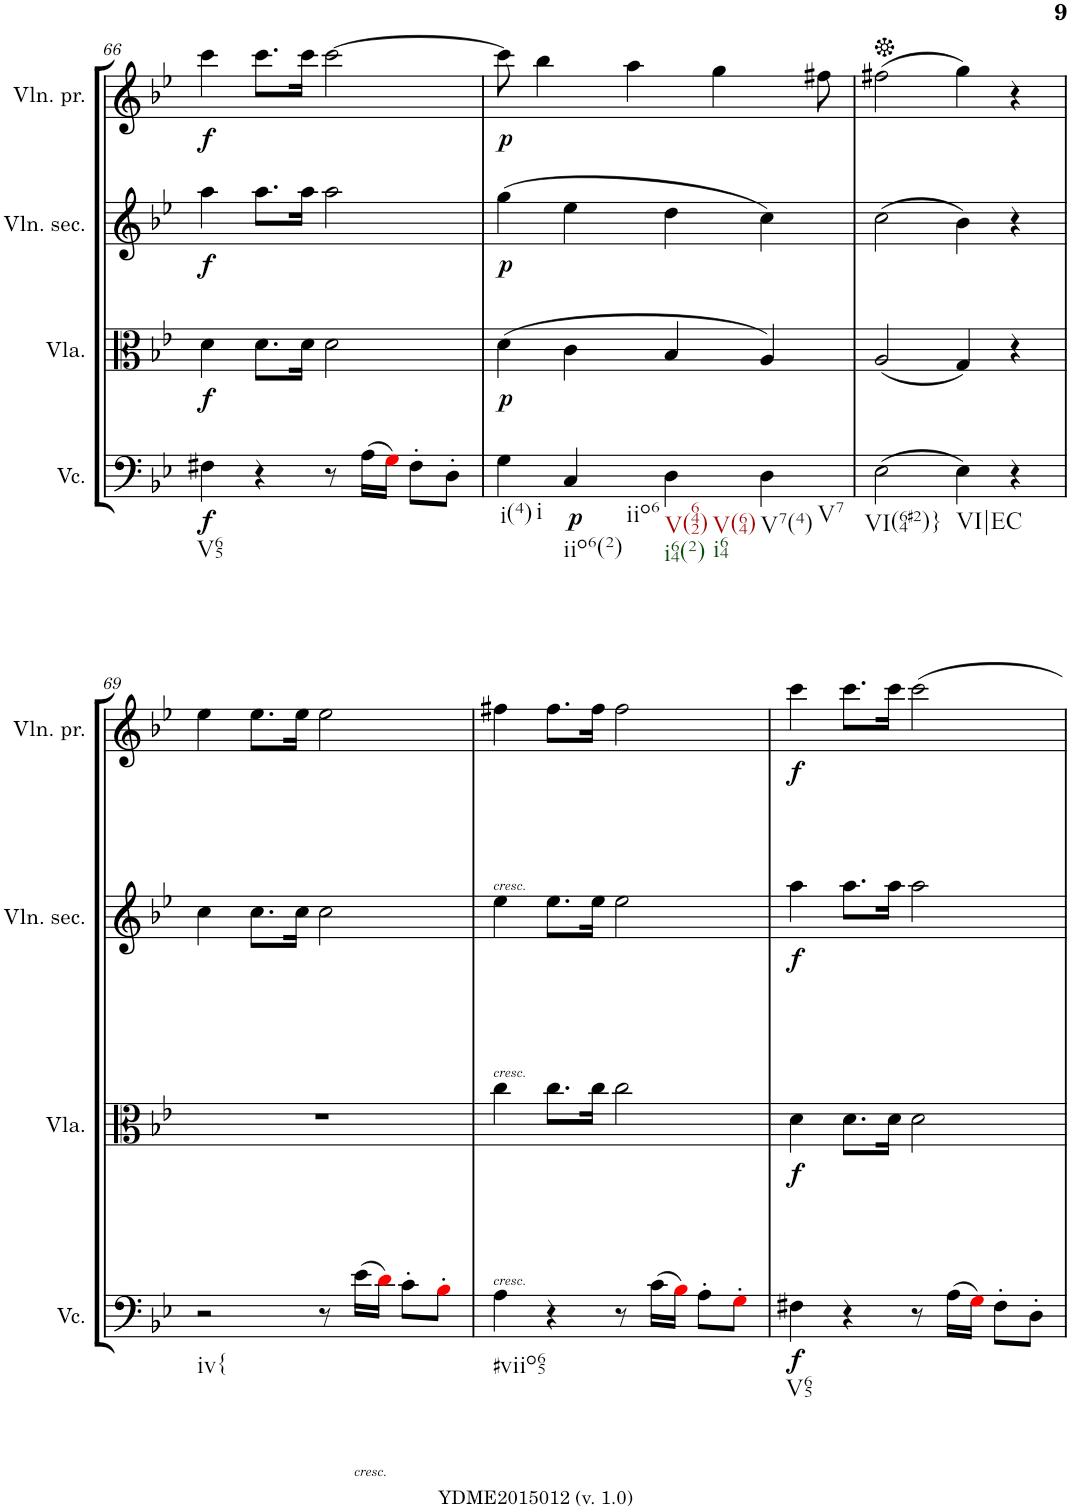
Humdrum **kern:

**kern	**dynam	**kern	**dynam	**kern	**dynam	**kern	**dynam
*part4	*part4	*part3	*part3	*part2	*part2	*part1	*part1
*staff4	*staff4	*staff3	*staff3	*staff2	*staff2	*staff1	*staff1
*I"Violoncelle	*	*I"Viola	*	*I"Violino secondo	*	*I"Violino primo	*
*I'Vc.	*	*I'Vla.	*	*I'Vln. sec.	*	*I'Vln. pr.	*
!!LO:PB:g=z
*clefF4	*	*clefC3	*	*clefG2	*	*clefG2	*
*k[b-e-]	*	*k[b-e-]	*	*k[b-e-]	*	*k[b-e-]	*
*B-:	*	*B-:	*	*B-:	*	*B-:	*
*M2/2	*	*M2/2	*	*M2/2	*	*M2/2	*
*met(c|)	*	*met(c|)	*	*met(c|)	*	*met(c|)	*
=66	=66	=66	=66	=66	=66	=66	=66
!LO:TX:b:t=V65	!	!	!	!	!	!	!
!	!LO:DY:b	!	!LO:DY:b	!	!LO:DY:b	!	!LO:DY:b
4F#X\	f	4d\	f	4aa\	f	4ccc\	f
4r	.	8.d\L	.	8.aa\L	.	8.ccc\L	.
.	.	16d\Jk	.	16aa\Jk	.	16ccc\Jk	.
8r	.	2d\	.	2aa\	.	[2ccc\	.
(>16A\LL	.	.	.	.	.	.	.
16Gi\JJ)	.	.	.	.	.	.	.
8F#'\L	.	.	.	.	.	.	.
8D'\J	.	.	.	.	.	.	.
=67	=67	=67	=67	=67	=67	=67	=67
!LO:TX:b:t=i(4)	!	!	!	!	!	!	!
!LO:TX:b:t=i	!	!	!	!	!	!	!
!	!	!	!LO:DY:b	!	!LO:DY:b	!	!LO:DY:b
4G\	.	(>4d\	p	(>4gg\	p	8ccc\]	p
.	.	.	.	.	.	4bb-\	.
!LO:TX:b:t=iio6(2)	!	!	!	!	!	!	!
!LO:TX:b:t=iio6	!	!	!	!	!	!	!
!	!LO:DY:b	!	!	!	!	!	!
4C/	p	4c\	.	4ee-\	.	.	.
.	.	.	.	.	.	4aa\	.
!LO:TX:b:t=V(642)	!	!	!	!	!	!	!
!LO:TX:b:t=i64(2)	!	!	!	!	!	!	!
!LO:TX:b:t=V(64)	!	!	!	!	!	!	!
!LO:TX:b:t=i64	!	!	!	!	!	!	!
4D\	.	4B-/	.	4dd\	.	.	.
.	.	.	.	.	.	4gg\	.
!LO:TX:b:t=V7(4)	!	!	!	!	!	!	!
!LO:TX:b:t=V7	!	!	!	!	!	!	!
4D\	.	4A/)	.	4cc\)	.	.	.
.	.	.	.	.	.	8ff#X\	.
=68	=68	=68	=68	=68	=68	=68	=68
!LO:TX:b:t=VI(64#2)}	!	!	!	!	!	!	!
(>2E-\	.	(<2A/	.	(>2cc\	.	(>2ff#X\	.
!LO:TX:b:t=VI|EC	!	!	!	!	!	!	!
4E-\)	.	4G/)	.	4b-\)	.	4gg\)	.
4r	.	4r	.	4r	.	4r	.
!!LO:LB:g=z
=69	=69	=69	=69	=69	=69	=69	=69
!LO:TX:b:t=iv{	!	!	!	!	!	!	!
2r	.	1r	.	4cc\	.	4ee-\	.
.	.	.	.	8.cc\L	.	8.ee-\L	.
.	.	.	.	16cc\Jk	.	16ee-\Jk	.
8r	.	.	.	2cc\	.	2ee-\	.
!LO:TX:b:i:t=cresc.	!	!	!	!	!	!	!
(>16e-\LL	.	.	.	.	.	.	.
16di\JJ)	.	.	.	.	.	.	.
8c'\L	.	.	.	.	.	.	.
8B-'i\J	.	.	.	.	.	.	.
=70	=70	=70	=70	=70	=70	=70	=70
!	!	!	!	!	!	!LO:TX:b:i:t=cresc.	!
!	!	!	!	!LO:TX:b:i:t=cresc.	!	!	!
!	!	!LO:TX:b:i:t=cresc.	!	!	!	!	!
!LO:TX:b:t=#viio65	!	!	!	!	!	!	!
4A\	.	4cc\	.	4ee-\	.	4ff#X\	.
4r	.	8.cc\L	.	8.ee-\L	.	8.ff#\L	.
.	.	16cc\Jk	.	16ee-\Jk	.	16ff#\Jk	.
8r	.	2cc\	.	2ee-\	.	2ff#\	.
(>16c\LL	.	.	.	.	.	.	.
16B-i\JJ)	.	.	.	.	.	.	.
8A'\L	.	.	.	.	.	.	.
8G'i\J	.	.	.	.	.	.	.
=71	=71	=71	=71	=71	=71	=71	=71
!LO:TX:b:t=V65	!	!	!	!	!	!	!
!	!LO:DY:b	!	!LO:DY:b	!	!LO:DY:b	!	!LO:DY:b
4F#X\	f	4d\	f	4aa\	f	4ccc\	f
4r	.	8.d\L	.	8.aa\L	.	8.ccc\L	.
.	.	16d\Jk	.	16aa\Jk	.	16ccc\Jk	.
8r	.	2d\	.	2aa\	.	2ccc\	.
(>16A\LL	.	.	.	.	.	.	.
16Gi\JJ)	.	.	.	.	.	.	.
8F#'\L	.	.	.	.	.	.	.
8D'\J	.	.	.	.	.	.	.
=	=	=	=	=	=	=	=
*-	*-	*-	*-	*-	*-	*-	*-
